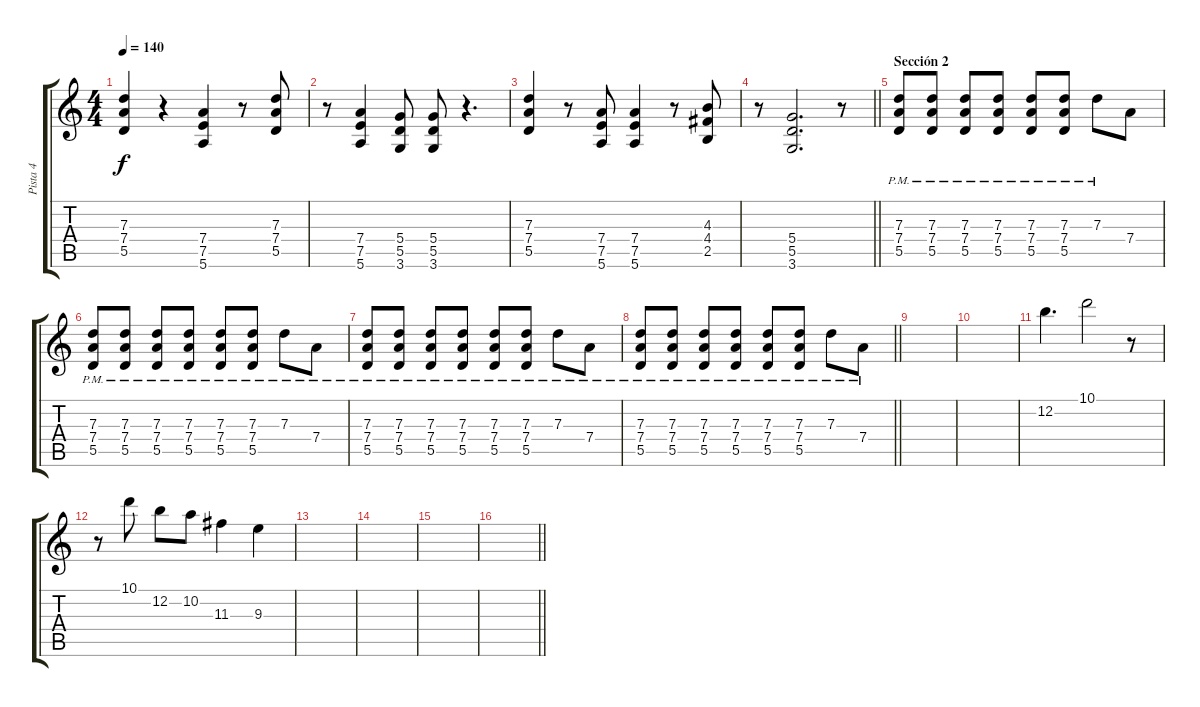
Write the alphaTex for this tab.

\track ("Pista 4" "Pista 4") {instrument overdrivenguitar}
\staff {score tabs}
\tuning (E4 B3 G3 D3 A2 E2) {hide}
\ts (4 4)
\tempo 140
\clef g2
\ks c
(7.3 7.4 5.5).4{dy f} r.4 (7.4 7.5 5.6).4 r.8 (7.3 7.4 5.5).8 |
r.8 (7.4 7.5 5.6).4 (5.4 5.5 3.6).8 (5.4 5.5 3.6).8 r.4{d} |
(7.3 7.4 5.5).4 r.8 (7.4 7.5 5.6).8 (7.4 7.5 5.6).4 r.8 (4.3 4.4 2.5).8 |
\barLineRight lightlight
r.8 (5.4 5.5 3.6).2{d} r.8 |
\section ("" "Sección 2")
(7.3{pm} 7.4{pm} 5.5{pm}).8 (7.3{pm} 7.4{pm} 5.5{pm}).8 (7.3{pm} 7.4{pm} 5.5{pm}).8 (7.3{pm} 7.4{pm} 5.5{pm}).8 (7.3{pm} 7.4{pm} 5.5{pm}).8 (7.3{pm} 7.4{pm} 5.5{pm}).8 7.3{pm}.8 7.4.8 |
(7.3{pm} 7.4{pm} 5.5{pm}).8 (7.3{pm} 7.4{pm} 5.5{pm}).8 (7.3{pm} 7.4{pm} 5.5{pm}).8 (7.3{pm} 7.4{pm} 5.5{pm}).8 (7.3{pm} 7.4{pm} 5.5{pm}).8 (7.3{pm} 7.4{pm} 5.5{pm}).8 7.3{pm}.8 7.4{pm}.8 |
(7.3{pm} 7.4{pm} 5.5{pm}).8 (7.3{pm} 7.4{pm} 5.5{pm}).8 (7.3{pm} 7.4{pm} 5.5{pm}).8 (7.3{pm} 7.4{pm} 5.5{pm}).8 (7.3{pm} 7.4{pm} 5.5{pm}).8 (7.3{pm} 7.4{pm} 5.5{pm}).8 7.3{pm}.8 7.4{pm}.8 |
\barLineRight lightlight
(7.3{pm} 7.4{pm} 5.5{pm}).8 (7.3{pm} 7.4{pm} 5.5{pm}).8 (7.3{pm} 7.4{pm} 5.5{pm}).8 (7.3{pm} 7.4{pm} 5.5{pm}).8 (7.3{pm} 7.4{pm} 5.5{pm}).8 (7.3{pm} 7.4{pm} 5.5{pm}).8 7.3{pm}.8 7.4{pm}.8 |
|
|
12.2.4{d} 10.1.2 r.8 |
r.8 10.1.8 12.2.8 10.2.8 11.3.4 9.3.4 |
|
|
|
\barLineRight lightlight
